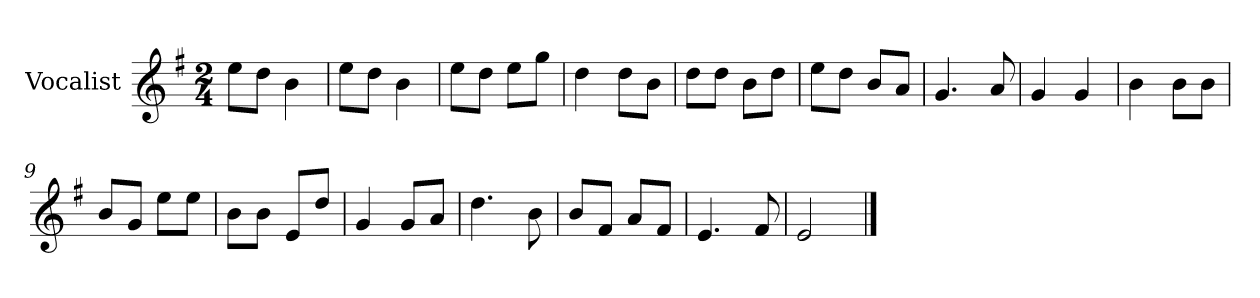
**kern
*part1
*staff1
*I"Vocalist
*k[f#]
*G:
*M2/4
=
8eeL
8ddJ
4b
=1
8eeL
8ddJ
4b
=2
8eeL
8ddJ
8eeL
8ggJ
=3
4dd
8ddL
8bJ
=4
8ddL
8ddJ
8bL
8ddJ
=5
8eeL
8ddJ
8bL
8aJ
=6
4.g
8a
=7
4g
4g
=8
4b
8bL
8bJ
=9
8bL
8gJ
8eeL
8eeJ
=10
8bL
8bJ
8eL
8ddJ
=11
4g
8gL
8aJ
=12
4.dd
8b
=13
8bL
8f#J
8aL
8f#J
=14
4.e
8f#
=15
2e
==
*-
